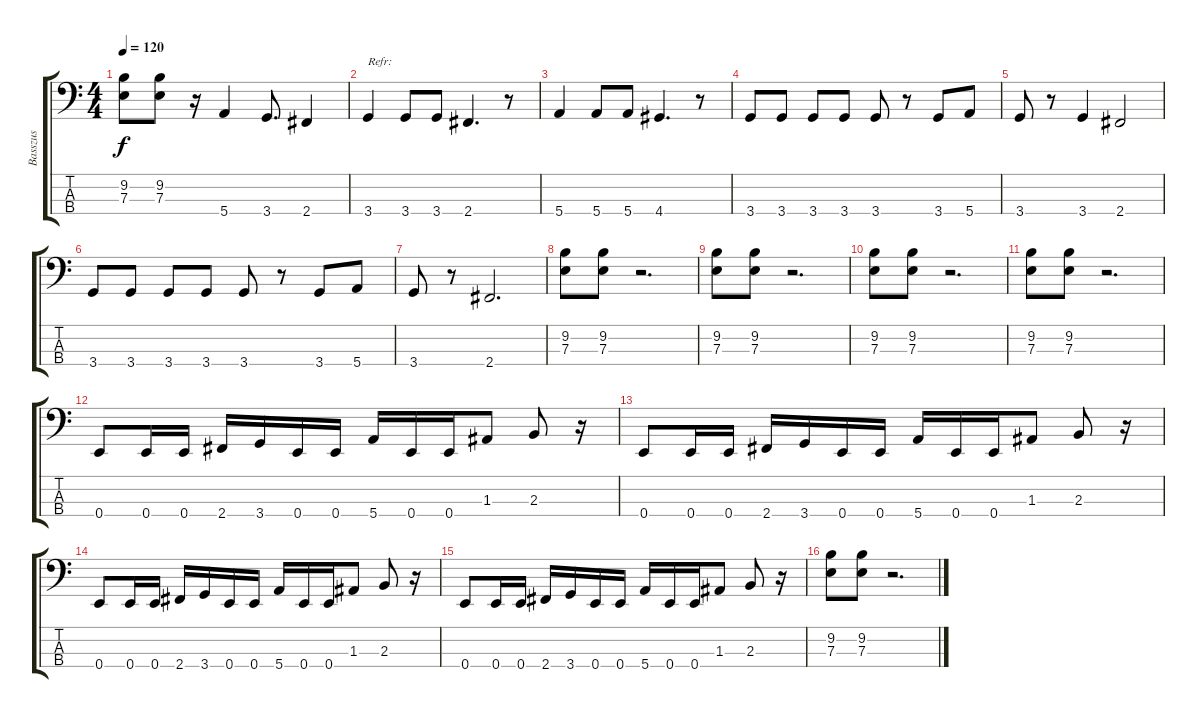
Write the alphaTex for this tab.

\track ("Basszus" "Basszus") {instrument electricbassfinger}
\staff {score tabs}
\tuning (G2 D2 A1 E1) {hide}
\ts (4 4)
\tempo 120
\clef f4
\ks c
(9.2 7.3).8{dy f} (9.2 7.3).8 r.16 5.4.4 3.4.8{d} 2.4.4 |
3.4.4{txt "Refr:"} 3.4.8 3.4.8 2.4.4{d} r.8 |
5.4.4 5.4.8 5.4.8 4.4.4{d} r.8 |
3.4.8 3.4.8 3.4.8 3.4.8 3.4.8 r.8 3.4.8 5.4.8 |
3.4.8 r.8 3.4.4 2.4.2 |
3.4.8 3.4.8 3.4.8 3.4.8 3.4.8 r.8 3.4.8 5.4.8 |
3.4.8 r.8 2.4.2{d} |
(9.2 7.3).8 (9.2 7.3).8 r.2{d} |
(9.2 7.3).8 (9.2 7.3).8 r.2{d} |
(9.2 7.3).8 (9.2 7.3).8 r.2{d} |
(9.2 7.3).8 (9.2 7.3).8 r.2{d} |
0.4.8 0.4.16 0.4.16 2.4.16 3.4.16 0.4.16 0.4.16 5.4.16 0.4.16 0.4.16 1.3.8 2.3.8 r.16 |
0.4.8 0.4.16 0.4.16 2.4.16 3.4.16 0.4.16 0.4.16 5.4.16 0.4.16 0.4.16 1.3.8 2.3.8 r.16 |
0.4.8 0.4.16 0.4.16 2.4.16 3.4.16 0.4.16 0.4.16 5.4.16 0.4.16 0.4.16 1.3.8 2.3.8 r.16 |
0.4.8 0.4.16 0.4.16 2.4.16 3.4.16 0.4.16 0.4.16 5.4.16 0.4.16 0.4.16 1.3.8 2.3.8 r.16 |
(9.2 7.3).8 (9.2 7.3).8 r.2{d}
